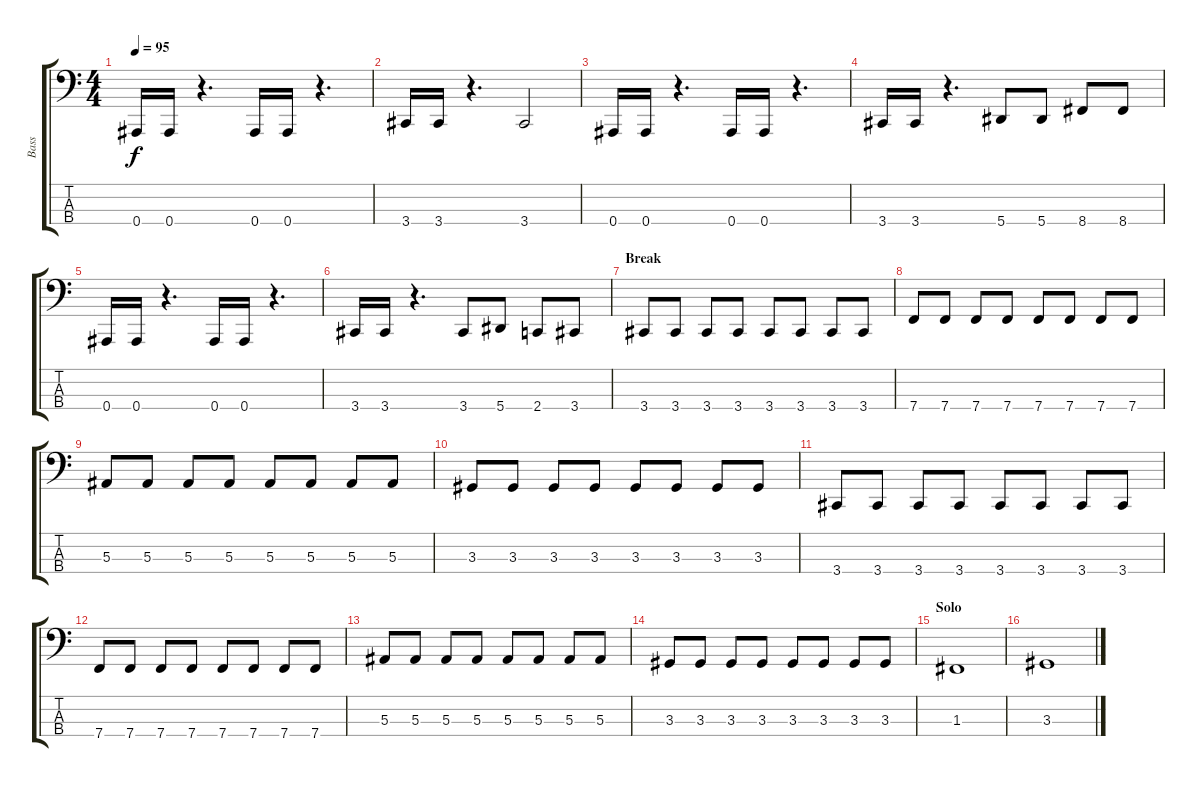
\track ("Bass" "Bass") {instrument electricbassfinger}
\staff {score tabs}
\tuning (Eb2 Bb1 F1 Bb0) {hide}
\ts (4 4)
\tempo 95
\clef f4
\ks c
0.4.16{dy f} 0.4.16 r.4{d} 0.4.16 0.4.16 r.4{d} |
3.4.16 3.4.16 r.4{d} 3.4.2 |
0.4.16 0.4.16 r.4{d} 0.4.16 0.4.16 r.4{d} |
3.4.16 3.4.16 r.4{d} 5.4.8 5.4.8 8.4.8 8.4.8 |
0.4.16 0.4.16 r.4{d} 0.4.16 0.4.16 r.4{d} |
3.4.16 3.4.16 r.4{d} 3.4.8 5.4.8 2.4.8 3.4.8 |
\section ("" "Break")
3.4.8 3.4.8 3.4.8 3.4.8 3.4.8 3.4.8 3.4.8 3.4.8 |
7.4.8 7.4.8 7.4.8 7.4.8 7.4.8 7.4.8 7.4.8 7.4.8 |
5.3.8 5.3.8 5.3.8 5.3.8 5.3.8 5.3.8 5.3.8 5.3.8 |
3.3.8 3.3.8 3.3.8 3.3.8 3.3.8 3.3.8 3.3.8 3.3.8 |
3.4.8 3.4.8 3.4.8 3.4.8 3.4.8 3.4.8 3.4.8 3.4.8 |
7.4.8 7.4.8 7.4.8 7.4.8 7.4.8 7.4.8 7.4.8 7.4.8 |
5.3.8 5.3.8 5.3.8 5.3.8 5.3.8 5.3.8 5.3.8 5.3.8 |
3.3.8 3.3.8 3.3.8 3.3.8 3.3.8 3.3.8 3.3.8 3.3.8 |
\section ("" "Solo")
1.3.1 |
3.3.1
